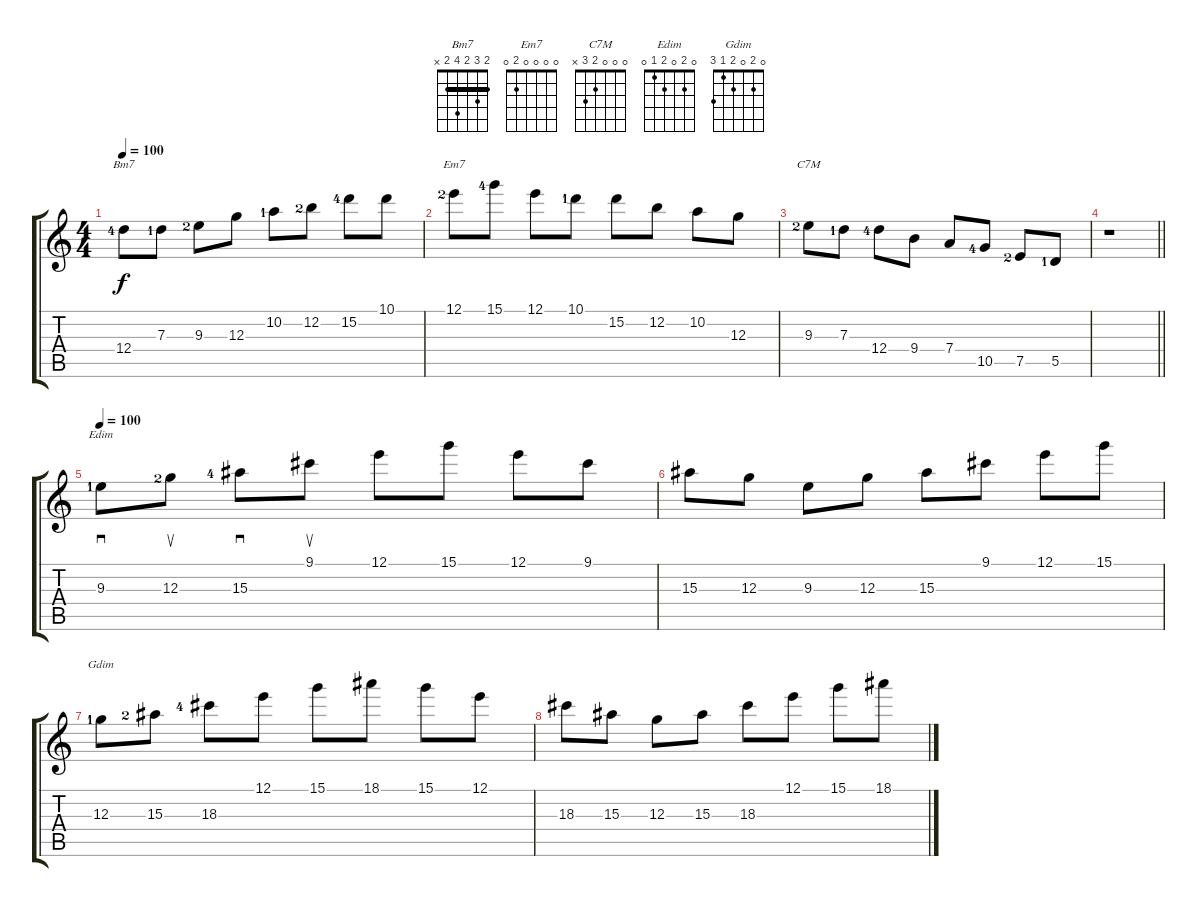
\track "" {instrument overdrivenguitar}
\staff {score tabs}
\tuning (E4 B3 G3 D3 A2 E2) {hide}
\chord ("Bm7" 2 3 2 4 2 x) {barre 2}
\chord ("Em7" 0 0 0 0 2 0)
\chord ("C7M" 0 0 0 2 3 x)
\chord ("Edim" 0 2 0 2 1 0)
\chord ("Gdim" 0 2 0 2 1 3)
\ts (4 4)
\tempo 100
\clef g2
\ks c
12.4{lf 5}.8{ch "Bm7" dy f} 7.3{lf 2}.8 9.3{lf 3}.8 12.3.8 10.2{lf 2}.8 12.2{lf 3}.8 15.2{lf 5}.8 10.1.8 |
12.1{lf 3}.8{ch "Em7"} 15.1{lf 5}.8 12.1.8 10.1{lf 2}.8 15.2.8 12.2.8 10.2.8 12.3.8 |
9.3{lf 3}.8{ch "C7M"} 7.3{lf 2}.8 12.4{lf 5}.8 9.4.8 7.4.8 10.5{lf 5}.8 7.5{lf 3}.8 5.5{lf 2}.8 |
\barLineRight lightlight
r.1 |
\section ("" "")
\tempo 100
9.3{lf 2}.8{sd ch "Edim"} 12.3{lf 3}.8{su} 15.3{lf 5}.8{sd} 9.1.8{su} 12.1.8 15.1.8 12.1.8 9.1.8 |
15.3.8 12.3.8 9.3.8 12.3.8 15.3.8 9.1.8 12.1.8 15.1.8 |
12.3{lf 2}.8{ch "Gdim"} 15.3{lf 3}.8 18.3{lf 5}.8 12.1.8 15.1.8 18.1.8 15.1.8 12.1.8 |
18.3.8 15.3.8 12.3.8 15.3.8 18.3.8 12.1.8 15.1.8 18.1.8
